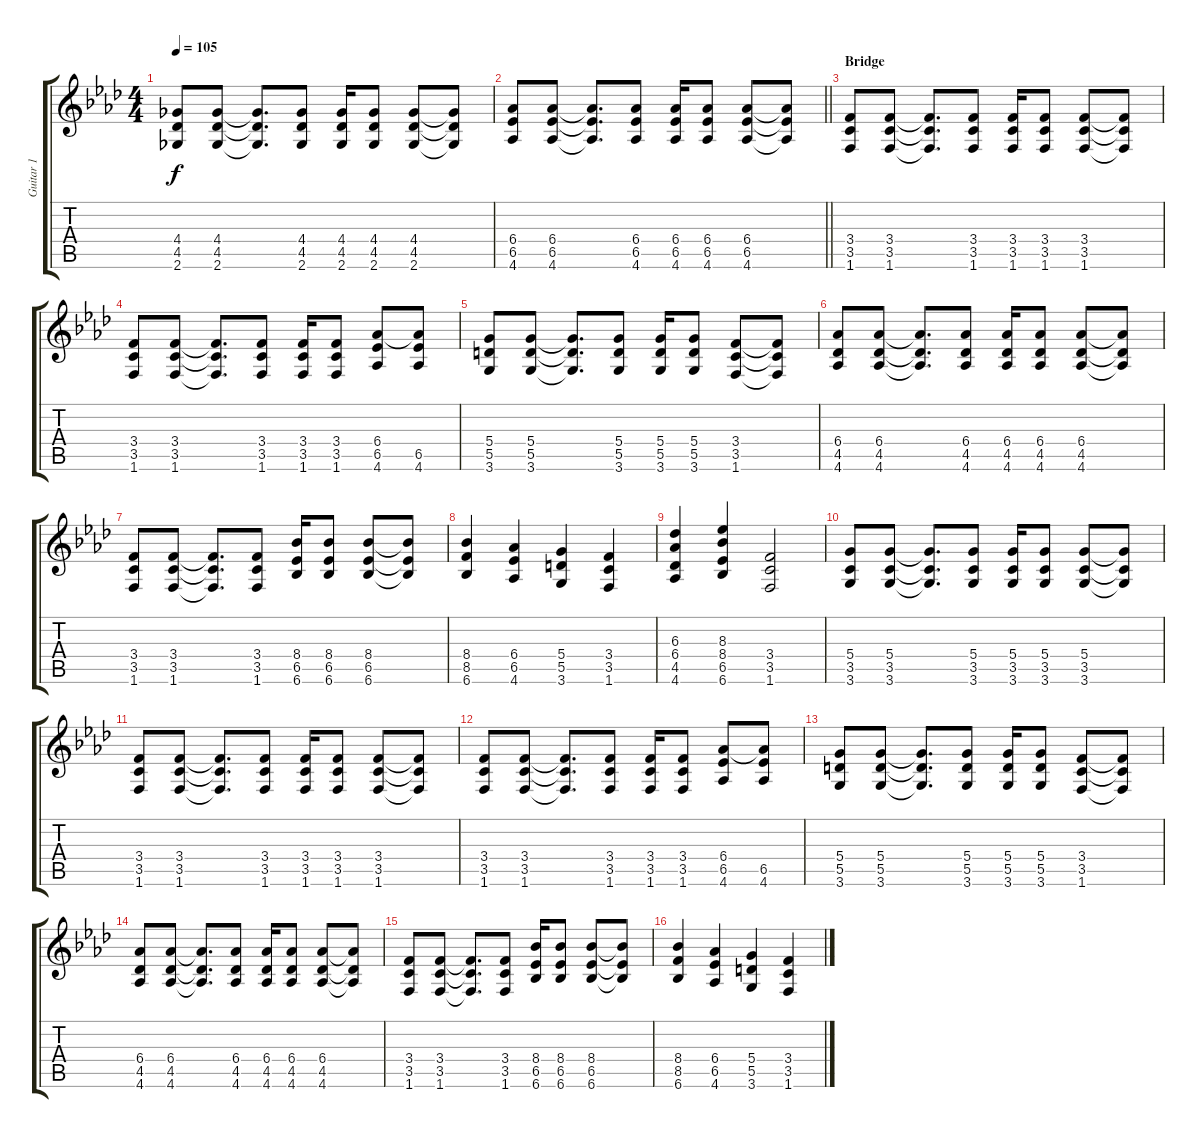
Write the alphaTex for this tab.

\track ("Guitar 1" "Guitar 1") {instrument overdrivenguitar}
\staff {score tabs}
\tuning (E4 B3 G3 D3 A2 E2) {hide}
\ts (4 4)
\tempo 105
\clef g2
\ks fminor
(4.4 4.5 2.6).8{dy f} (4.4 4.5 2.6).8 (4.4{t} 4.5{t} 2.6{t}).8{d} (4.4 4.5 2.6).8 (4.4 4.5 2.6).16 (4.4 4.5 2.6).8 (4.4 4.5 2.6).8 (4.4{t} 4.5{t} 2.6{t}).8 |
\barLineRight lightlight
(6.4 6.5 4.6).8 (6.4 6.5 4.6).8 (6.4{t} 6.5{t} 4.6{t}).8{d} (6.4 6.5 4.6).8 (6.4 6.5 4.6).16 (6.4 6.5 4.6).8 (6.4 6.5 4.6).8 (6.4{t} 6.5{t} 4.6{t}).8 |
\section ("" "Bridge")
(3.4 3.5 1.6).8 (3.4 3.5 1.6).8 (3.4{t} 3.5{t} 1.6{t}).8{d} (3.4 3.5 1.6).8 (3.4 3.5 1.6).16 (3.4 3.5 1.6).8 (3.4 3.5 1.6).8 (3.4{t} 3.5{t} 1.6{t}).8 |
(3.4 3.5 1.6).8 (3.4 3.5 1.6).8 (3.4{t} 3.5{t} 1.6{t}).8{d} (3.4 3.5 1.6).8 (3.4 3.5 1.6).16 (3.4 3.5 1.6).8 (6.4 6.5 4.6).8 (6.4{t} 6.5 4.6).8 |
(5.4 5.5 3.6).8 (5.4 5.5 3.6).8 (5.4{t} 5.5{t} 3.6{t}).8{d} (5.4 5.5 3.6).8 (5.4 5.5 3.6).16 (5.4 5.5 3.6).8 (3.4 3.5 1.6).8 (3.4{t} 3.5{t} 1.6{t}).8 |
(6.4 4.5 4.6).8 (6.4 4.5 4.6).8 (6.4{t} 4.5{t} 4.6{t}).8{d} (6.4 4.5 4.6).8 (6.4 4.5 4.6).16 (6.4 4.5 4.6).8 (6.4 4.5 4.6).8 (6.4{t} 4.5{t} 4.6{t}).8 |
(3.4 3.5 1.6).8 (3.4 3.5 1.6).8 (3.4{t} 3.5{t} 1.6{t}).8{d} (3.4 3.5 1.6).8 (8.4 6.5 6.6).16 (8.4 6.5 6.6).8 (8.4 6.5 6.6).8 (8.4{t} 6.5{t} 6.6{t}).8 |
(8.4 8.5 6.6).4 (6.4 6.5 4.6).4 (5.4 5.5 3.6).4 (3.4 3.5 1.6).4 |
(6.3 6.4 4.5 4.6).4 (8.3 8.4 6.5 6.6).4 (3.4 3.5 1.6).2 |
(5.4 3.5 3.6).8 (5.4 3.5 3.6).8 (5.4{t} 3.5{t} 3.6{t}).8{d} (5.4 3.5 3.6).8 (5.4 3.5 3.6).16 (5.4 3.5 3.6).8 (5.4 3.5 3.6).8 (5.4{t} 3.5{t} 3.6{t}).8 |
(3.4 3.5 1.6).8 (3.4 3.5 1.6).8 (3.4{t} 3.5{t} 1.6{t}).8{d} (3.4 3.5 1.6).8 (3.4 3.5 1.6).16 (3.4 3.5 1.6).8 (3.4 3.5 1.6).8 (3.4{t} 3.5{t} 1.6{t}).8 |
(3.4 3.5 1.6).8 (3.4 3.5 1.6).8 (3.4{t} 3.5{t} 1.6{t}).8{d} (3.4 3.5 1.6).8 (3.4 3.5 1.6).16 (3.4 3.5 1.6).8 (6.4 6.5 4.6).8 (6.4{t} 6.5 4.6).8 |
(5.4 5.5 3.6).8 (5.4 5.5 3.6).8 (5.4{t} 5.5{t} 3.6{t}).8{d} (5.4 5.5 3.6).8 (5.4 5.5 3.6).16 (5.4 5.5 3.6).8 (3.4 3.5 1.6).8 (3.4{t} 3.5{t} 1.6{t}).8 |
(6.4 4.5 4.6).8 (6.4 4.5 4.6).8 (6.4{t} 4.5{t} 4.6{t}).8{d} (6.4 4.5 4.6).8 (6.4 4.5 4.6).16 (6.4 4.5 4.6).8 (6.4 4.5 4.6).8 (6.4{t} 4.5{t} 4.6{t}).8 |
(3.4 3.5 1.6).8 (3.4 3.5 1.6).8 (3.4{t} 3.5{t} 1.6{t}).8{d} (3.4 3.5 1.6).8 (8.4 6.5 6.6).16 (8.4 6.5 6.6).8 (8.4 6.5 6.6).8 (8.4{t} 6.5{t} 6.6{t}).8 |
(8.4 8.5 6.6).4 (6.4 6.5 4.6).4 (5.4 5.5 3.6).4 (3.4 3.5 1.6).4
